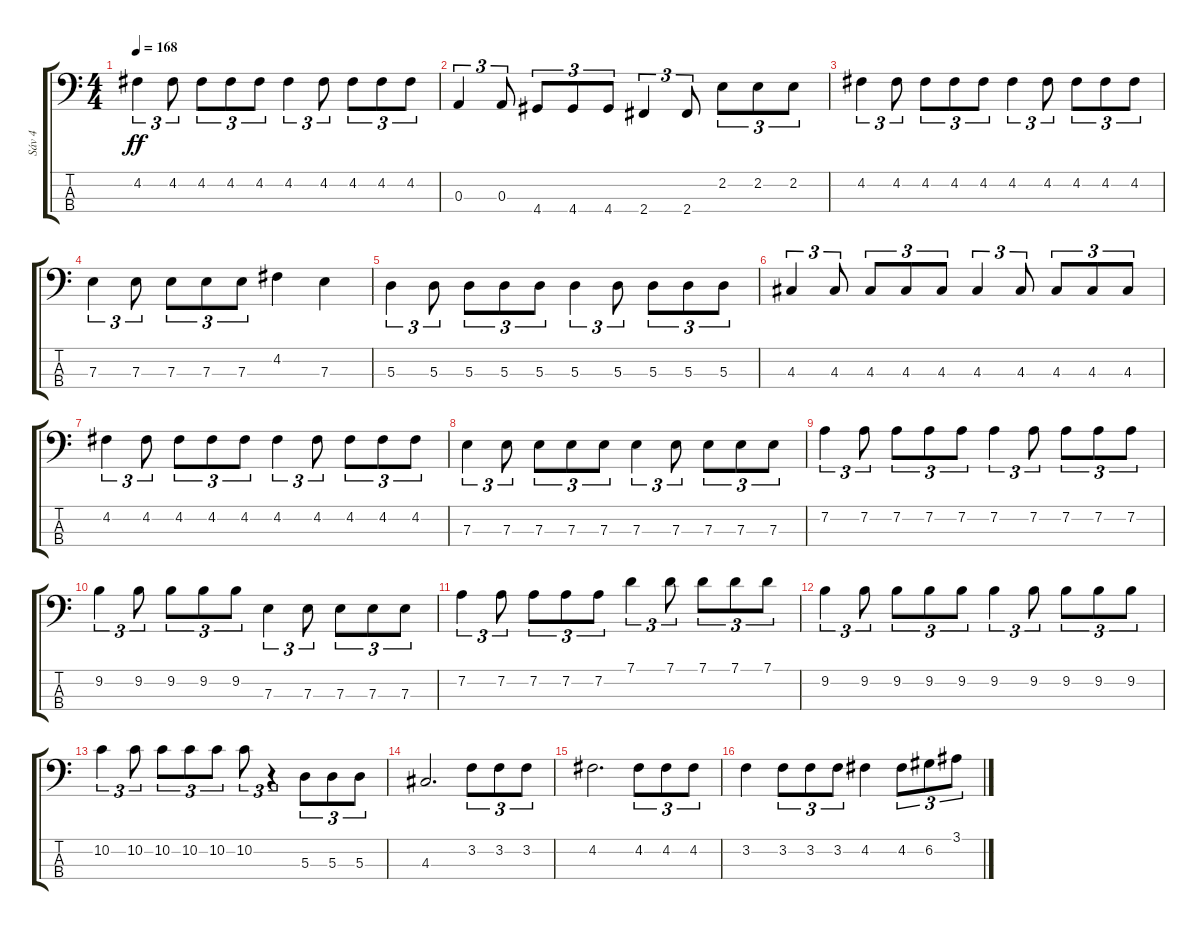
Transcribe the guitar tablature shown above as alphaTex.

\track ("Sáv 4" "Sáv 4") {instrument electricbassfinger}
\staff {score tabs}
\tuning (G2 D2 A1 E1) {hide}
\ts (4 4)
\tempo 168
\clef f4
\ks c
4.2.4{tu (3 2) dy ff} 4.2.8{tu (3 2)} 4.2.8{tu (3 2)} 4.2.8{tu (3 2)} 4.2.8{tu (3 2)} 4.2.4{tu (3 2)} 4.2.8{tu (3 2)} 4.2.8{tu (3 2)} 4.2.8{tu (3 2)} 4.2.8{tu (3 2)} |
0.3.4{tu (3 2)} 0.3.8{tu (3 2)} 4.4.8{tu (3 2)} 4.4.8{tu (3 2)} 4.4.8{tu (3 2)} 2.4.4{tu (3 2)} 2.4.8{tu (3 2)} 2.2.8{tu (3 2)} 2.2.8{tu (3 2)} 2.2.8{tu (3 2)} |
4.2.4{tu (3 2)} 4.2.8{tu (3 2)} 4.2.8{tu (3 2)} 4.2.8{tu (3 2)} 4.2.8{tu (3 2)} 4.2.4{tu (3 2)} 4.2.8{tu (3 2)} 4.2.8{tu (3 2)} 4.2.8{tu (3 2)} 4.2.8{tu (3 2)} |
7.3.4{tu (3 2)} 7.3.8{tu (3 2)} 7.3.8{tu (3 2)} 7.3.8{tu (3 2)} 7.3.8{tu (3 2)} 4.2.4 7.3.4 |
5.3.4{tu (3 2)} 5.3.8{tu (3 2)} 5.3.8{tu (3 2)} 5.3.8{tu (3 2)} 5.3.8{tu (3 2)} 5.3.4{tu (3 2)} 5.3.8{tu (3 2)} 5.3.8{tu (3 2)} 5.3.8{tu (3 2)} 5.3.8{tu (3 2)} |
4.3.4{tu (3 2)} 4.3.8{tu (3 2)} 4.3.8{tu (3 2)} 4.3.8{tu (3 2)} 4.3.8{tu (3 2)} 4.3.4{tu (3 2)} 4.3.8{tu (3 2)} 4.3.8{tu (3 2)} 4.3.8{tu (3 2)} 4.3.8{tu (3 2)} |
4.2.4{tu (3 2)} 4.2.8{tu (3 2)} 4.2.8{tu (3 2)} 4.2.8{tu (3 2)} 4.2.8{tu (3 2)} 4.2.4{tu (3 2)} 4.2.8{tu (3 2)} 4.2.8{tu (3 2)} 4.2.8{tu (3 2)} 4.2.8{tu (3 2)} |
7.3.4{tu (3 2)} 7.3.8{tu (3 2)} 7.3.8{tu (3 2)} 7.3.8{tu (3 2)} 7.3.8{tu (3 2)} 7.3.4{tu (3 2)} 7.3.8{tu (3 2)} 7.3.8{tu (3 2)} 7.3.8{tu (3 2)} 7.3.8{tu (3 2)} |
7.2.4{tu (3 2)} 7.2.8{tu (3 2)} 7.2.8{tu (3 2)} 7.2.8{tu (3 2)} 7.2.8{tu (3 2)} 7.2.4{tu (3 2)} 7.2.8{tu (3 2)} 7.2.8{tu (3 2)} 7.2.8{tu (3 2)} 7.2.8{tu (3 2)} |
9.2.4{tu (3 2)} 9.2.8{tu (3 2)} 9.2.8{tu (3 2)} 9.2.8{tu (3 2)} 9.2.8{tu (3 2)} 7.3.4{tu (3 2)} 7.3.8{tu (3 2)} 7.3.8{tu (3 2)} 7.3.8{tu (3 2)} 7.3.8{tu (3 2)} |
7.2.4{tu (3 2)} 7.2.8{tu (3 2)} 7.2.8{tu (3 2)} 7.2.8{tu (3 2)} 7.2.8{tu (3 2)} 7.1.4{tu (3 2)} 7.1.8{tu (3 2)} 7.1.8{tu (3 2)} 7.1.8{tu (3 2)} 7.1.8{tu (3 2)} |
9.2.4{tu (3 2)} 9.2.8{tu (3 2)} 9.2.8{tu (3 2)} 9.2.8{tu (3 2)} 9.2.8{tu (3 2)} 9.2.4{tu (3 2)} 9.2.8{tu (3 2)} 9.2.8{tu (3 2)} 9.2.8{tu (3 2)} 9.2.8{tu (3 2)} |
10.2.4{tu (3 2)} 10.2.8{tu (3 2)} 10.2.8{tu (3 2)} 10.2.8{tu (3 2)} 10.2.8{tu (3 2)} 10.2.8{tu (3 2)} r.4{tu (3 2)} 5.3.8{tu (3 2)} 5.3.8{tu (3 2)} 5.3.8{tu (3 2)} |
4.3.2{d} 3.2.8{tu (3 2)} 3.2.8{tu (3 2)} 3.2.8{tu (3 2)} |
4.2.2{d} 4.2.8{tu (3 2)} 4.2.8{tu (3 2)} 4.2.8{tu (3 2)} |
3.2.4 3.2.8{tu (3 2)} 3.2.8{tu (3 2)} 3.2.8{tu (3 2)} 4.2.4 4.2.8{tu (3 2)} 6.2.8{tu (3 2)} 3.1.8{tu (3 2)}
